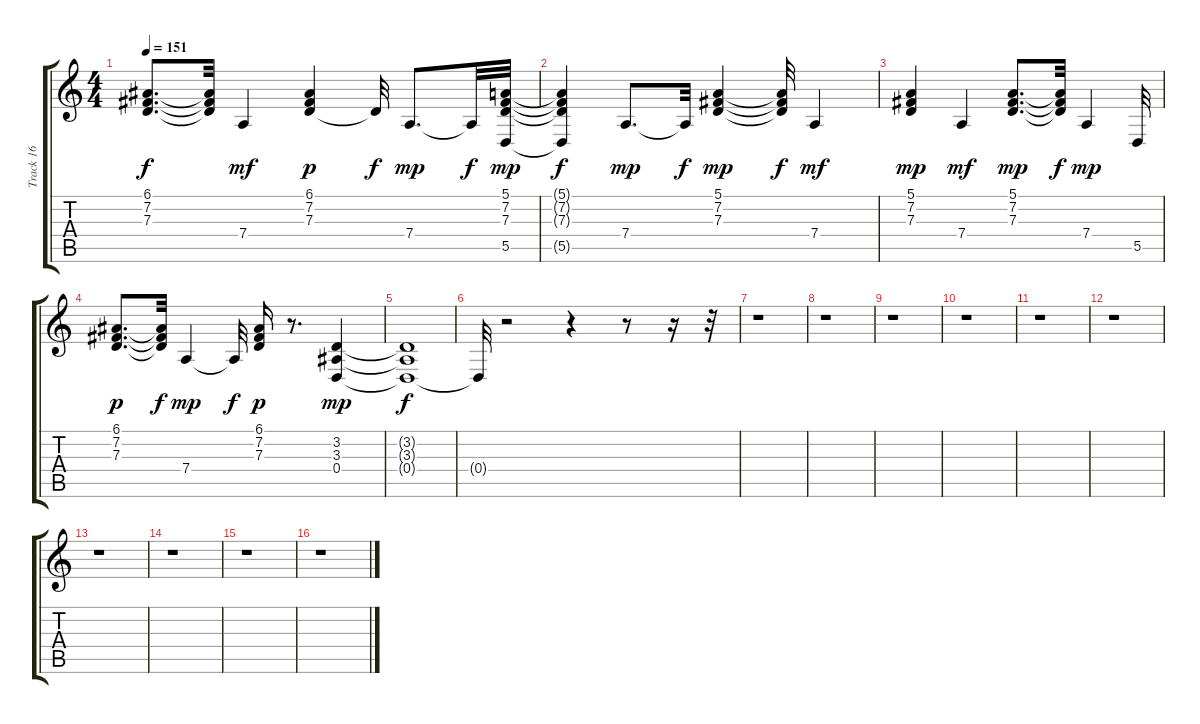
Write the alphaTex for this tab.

\track ("Track 16" "Track 16") {instrument choiraahs}
\staff {score tabs}
\tuning (E4 B3 G3 D3 A2 E2) {hide}
\ts (4 4)
\tempo 151
\clef g2
\ks c
(6.1{t} 7.2{t} 7.3{t}).8{d dy f} (6.1{t} 7.2{t} 7.3{t}).32 7.4.4{dy mf} (6.1 7.2 7.3).4{dy p} 7.3{t}.32{dy f} 7.4.8{d dy mp} 7.4{t}.32{dy f} (5.1 7.2 7.3 5.5).32{dy mp} |
(5.1{t} 7.2{t} 7.3{t} 5.5{t}).4{dy f} 7.4.8{d dy mp} 7.4{t}.32{dy f} (5.1 7.2 7.3).4{dy mp} (5.1{t} 7.2{t} 7.3{t}).32{dy f} 7.4.4{dy mf} |
(5.1 7.2 7.3).4{dy mp} 7.4.4{dy mf} (5.1 7.2 7.3).8{d dy mp} (5.1{t} 7.2{t} 7.3{t}).32{dy f} 7.4.4{dy mp} 5.5.32 |
(6.1 7.2 7.3).8{d dy p} (6.1{t} 7.2{t} 7.3{t}).32{dy f} 7.4.4{dy mp} 7.4{t}.32{dy f} (6.1 7.2 7.3).16{dy p} r.8{d} (3.2 3.3 0.4).4{dy mp} |
(3.2{t} 3.3{t} 0.4{t}).1{dy f} |
0.4{t}.32 r.2 r.4 r.8 r.16 r.32 |
r.1 |
r.1 |
r.1 |
r.1 |
r.1 |
r.1 |
r.1 |
r.1 |
r.1 |
r.1
